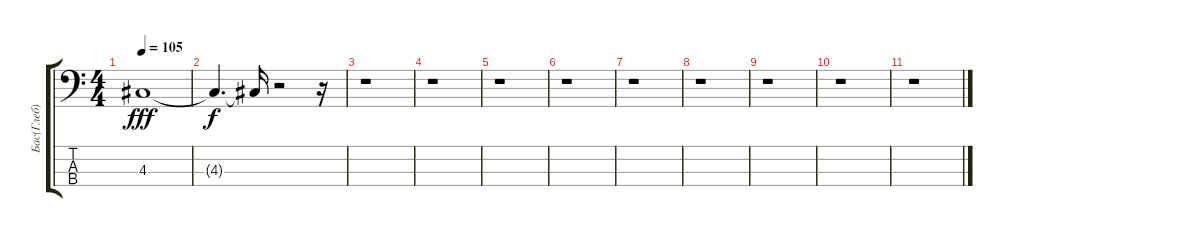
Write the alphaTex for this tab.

\track ("Бас(Глеб)" "Бас(Глеб)") {instrument electricbassfinger}
\staff {score tabs}
\tuning (G2 D2 A1 E1) {hide}
\ts (4 4)
\tempo 105
\clef f4
\ks c
4.3.1{dy fff} |
4.3{t}.4{d dy f} 4.3{t}.16 r.2 r.16 |
r.1 |
r.1 |
r.1 |
r.1 |
r.1 |
r.1 |
r.1 |
r.1 |
r.1
